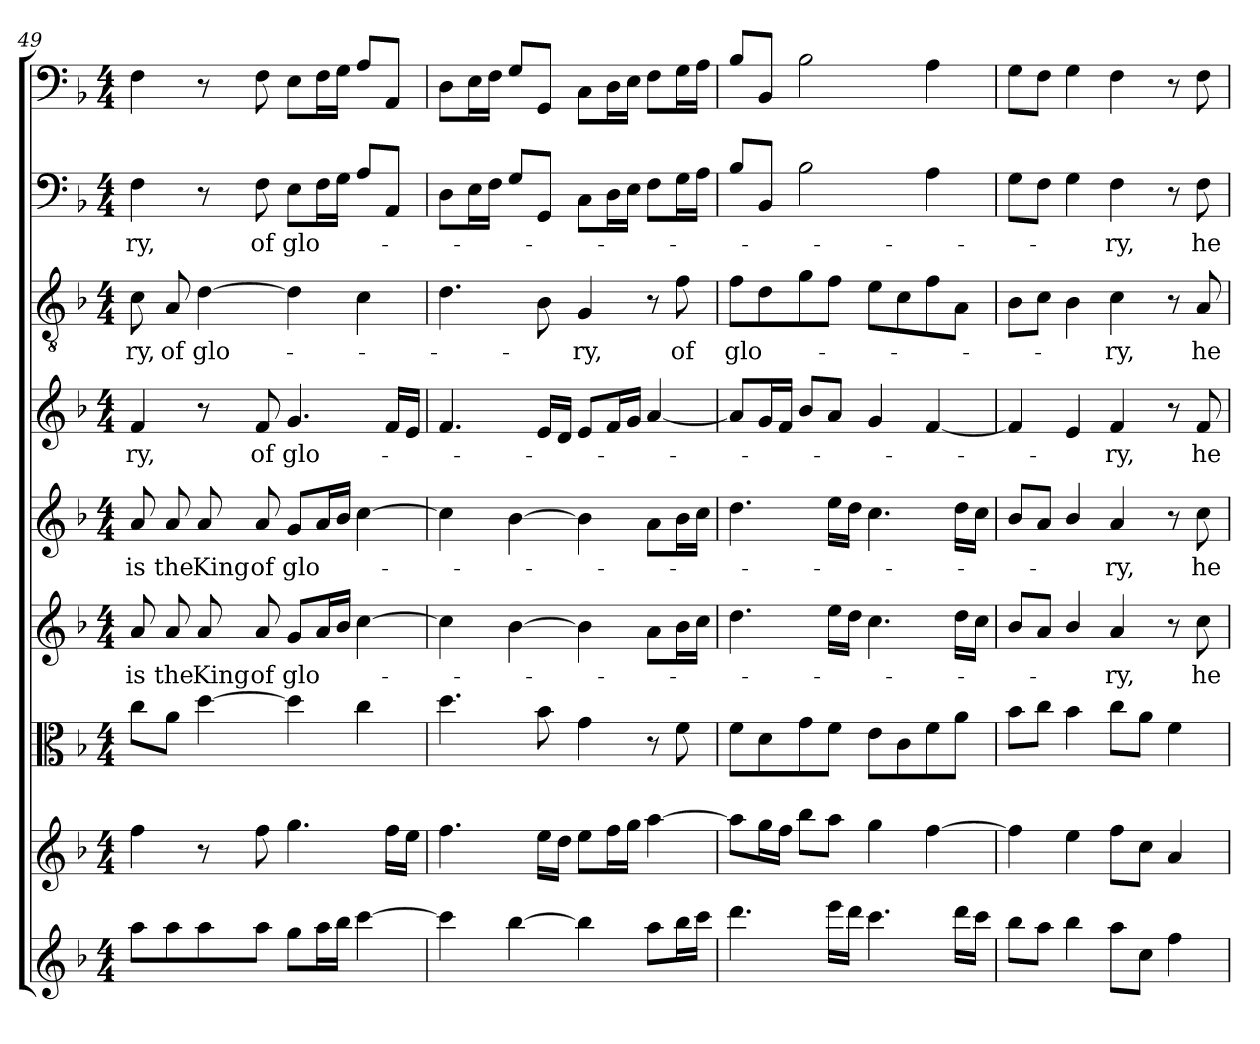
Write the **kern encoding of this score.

**kern	**kern	**kern	**kern	**text	**kern	**text	**kern	**text	**kern	**text	**kern	**text	**kern
*part9	*part8	*part7	*part6	*part6	*part5	*part5	*part4	*part4	*part3	*part3	*part2	*part2	*part1
*staff9	*staff8	*staff7	*staff6	*staff6	*staff5	*staff5	*staff4	*staff4	*staff3	*staff3	*staff2	*staff2	*staff1
*clefG2	*clefG2	*clefC3	*clefG2	*	*clefG2	*	*clefG2	*	*clefGv2	*	*clefF4	*	*clefF4
*k[b-]	*k[b-]	*k[b-]	*k[b-]	*	*k[b-]	*	*k[b-]	*	*k[b-]	*	*k[b-]	*	*k[b-]
*F:	*F:	*F:	*F:	*	*F:	*	*F:	*	*F:	*	*F:	*	*F:
*M4/4	*M4/4	*M4/4	*M4/4	*	*M4/4	*	*M4/4	*	*M4/4	*	*M4/4	*	*M4/4
=49	=49	=49	=49	=49	=49	=49	=49	=49	=49	=49	=49	=49	=49
8aa\L	4ff\	8cc\L	8a/	is	8a/	is	4f/	-ry,	8c\	-ry,	4F\	-ry,	4F\
8aa\	.	8a\J	8a/	the	8a/	the	.	.	8A/	of	.	.	.
8aa\	8r	[4dd\	8a/	King	8a/	King	8r	.	[4d\	glo-	8r	.	8r
8aa\J	8ff\	.	8a/	of	8a/	of	8f/	of	.	.	8F\	of	8F\
8gg\L	4.gg\	4dd\]	8g/L	glo-	8g/L	glo-	4.g/	glo-	4d\]	.	8E\L	glo-	8E\L
16aa\L	.	.	16a/L	.	16a/L	.	.	.	.	.	16F\L	.	16F\L
16bb-\JJ	.	.	16b-/JJ	.	16b-/JJ	.	.	.	.	.	16G\JJ	.	16G\JJ
[4ccc\	.	4cc\	[4cc\	.	[4cc\	.	.	.	4c\	.	8A\L	.	8A\L
.	16ff\LL	.	.	.	.	.	16f/LL	.	.	.	8AA/J	.	8AA/J
.	16ee\JJ	.	.	.	.	.	16e/JJ	.	.	.	.	.	.
=50	=50	=50	=50	=50	=50	=50	=50	=50	=50	=50	=50	=50	=50
4ccc\]	4.ff\	4.dd\	4cc\]	.	4cc\]	.	4.f/	.	4.d\	.	8D\L	.	8D\L
.	.	.	.	.	.	.	.	.	.	.	16E\L	.	16E\L
.	.	.	.	.	.	.	.	.	.	.	16F\JJ	.	16F\JJ
[4bb-\	.	.	[4b-\	.	[4b-\	.	.	.	.	.	8G\L	.	8G\L
.	16ee\LL	8b-\	.	.	.	.	16e/LL	.	8B-\	.	8GG/J	.	8GG/J
.	16dd\JJ	.	.	.	.	.	16d/JJ	.	.	.	.	.	.
4bb-\]	8ee\L	4g\	4b-\]	.	4b-\]	.	8e/L	.	4G/	-ry,	8C\L	.	8C\L
.	16ff\L	.	.	.	.	.	16f/L	.	.	.	16D\L	.	16D\L
.	16gg\JJ	.	.	.	.	.	16g/JJ	.	.	.	16E\JJ	.	16E\JJ
8aa\L	[4aa\	8r	8a\L	.	8a\L	.	[4a/	.	8r	.	8F\L	.	8F\L
16bb-\L	.	8f\	16b-\L	.	16b-\L	.	.	.	8f\	of	16G\L	.	16G\L
16ccc\JJ	.	.	16cc\JJ	.	16cc\JJ	.	.	.	.	.	16A\JJ	.	16A\JJ
=51	=51	=51	=51	=51	=51	=51	=51	=51	=51	=51	=51	=51	=51
4.ddd\	8aa\L]	8f\L	4.dd\	.	4.dd\	.	8a/L]	.	8f\L	glo-	8B-\L	.	8B-\L
.	16gg\L	8d\	.	.	.	.	16g/L	.	8d\	.	8BB-/J	.	8BB-/J
.	16ff\JJ	.	.	.	.	.	16f/JJ	.	.	.	.	.	.
.	8bb-\L	8g\	.	.	.	.	8b-/L	.	8g\	.	2B-\	.	2B-\
16eee\LL	8aa\J	8f\J	16ee\LL	.	16ee\LL	.	8a/J	.	8f\J	.	.	.	.
16ddd\JJ	.	.	16dd\JJ	.	16dd\JJ	.	.	.	.	.	.	.	.
4.ccc\	4gg\	8e\L	4.cc\	.	4.cc\	.	4g/	.	8e\L	.	.	.	.
.	.	8c\	.	.	.	.	.	.	8c\	.	.	.	.
.	[4ff\	8f\	.	.	.	.	[4f/	.	8f\	.	4A\	.	4A\
16ddd\LL	.	8a\J	16dd\LL	.	16dd\LL	.	.	.	8A\J	.	.	.	.
16ccc\JJ	.	.	16cc\JJ	.	16cc\JJ	.	.	.	.	.	.	.	.
=52	=52	=52	=52	=52	=52	=52	=52	=52	=52	=52	=52	=52	=52
8bb-\L	4ff\]	8b-\L	8b-/L	.	8b-/L	.	4f/]	.	8B-\L	.	8G\L	.	8G\L
8aa\J	.	8cc\J	8a/J	.	8a/J	.	.	.	8c\J	.	8F\J	.	8F\J
4bb-\	4ee\	4b-\	4b-/	.	4b-/	.	4e/	.	4B-\	.	4G\	.	4G\
8aa\L	8ff\L	8cc\L	4a/	-ry,	4a/	-ry,	4f/	-ry,	4c\	-ry,	4F\	-ry,	4F\
8cc\J	8cc\J	8a\J	.	.	.	.	.	.	.	.	.	.	.
4ff\	4a/	4f\	8r	.	8r	.	8r	.	8r	.	8r	.	8r
.	.	.	8cc\	he	8cc\	he	8f/	he	8A/	he	8F\	he	8F\
=	=	=	=	=	=	=	=	=	=	=	=	=	=
*-	*-	*-	*-	*-	*-	*-	*-	*-	*-	*-	*-	*-	*-
